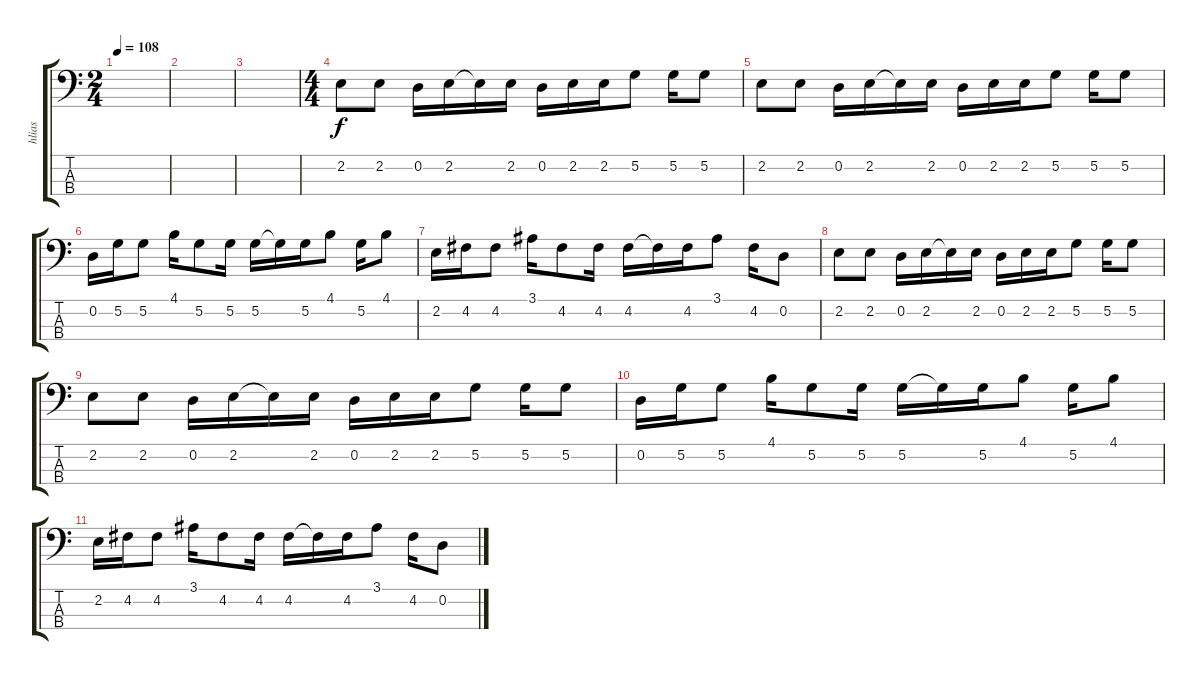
\track ("hlias" "hlias") {instrument acousticguitarnylon}
\staff {score tabs}
\tuning (G2 D2 A1 E1) {hide}
\ts (2 4)
\tempo 108
\clef f4
\ks c
|
|
|
\ts (4 4)
2.2.8 2.2.8 0.2.16 2.2.16 2.2{t}.16 2.2.16 0.2.16 2.2.16 2.2.16 5.2.8 5.2.16 5.2.8 |
2.2.8 2.2.8 0.2.16 2.2.16 2.2{t}.16 2.2.16 0.2.16 2.2.16 2.2.16 5.2.8 5.2.16 5.2.8 |
0.2.16 5.2.16 5.2.8 4.1.16 5.2.8 5.2.16 5.2.16 5.2{t}.16 5.2.16 4.1.8 5.2.16 4.1.8 |
2.2.16 4.2.16 4.2.8 3.1.16 4.2.8 4.2.16 4.2.16 4.2{t}.16 4.2.16 3.1.8 4.2.16 0.2.8 |
2.2.8 2.2.8 0.2.16 2.2.16 2.2{t}.16 2.2.16 0.2.16 2.2.16 2.2.16 5.2.8 5.2.16 5.2.8 |
2.2.8 2.2.8 0.2.16 2.2.16 2.2{t}.16 2.2.16 0.2.16 2.2.16 2.2.16 5.2.8 5.2.16 5.2.8 |
0.2.16 5.2.16 5.2.8 4.1.16 5.2.8 5.2.16 5.2.16 5.2{t}.16 5.2.16 4.1.8 5.2.16 4.1.8 |
2.2.16 4.2.16 4.2.8 3.1.16 4.2.8 4.2.16 4.2.16 4.2{t}.16 4.2.16 3.1.8 4.2.16 0.2.8
